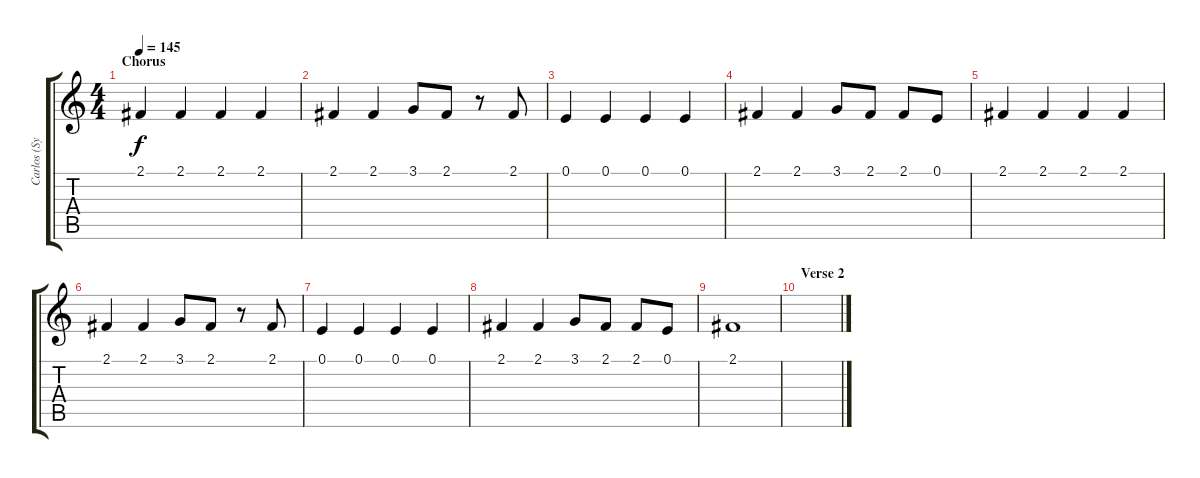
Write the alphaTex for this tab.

\track ("Carlos (Synth 1)" "Carlos (Sy") {instrument drawbarorgan}
\staff {score tabs}
\tuning (E4 B3 G3 D3 A2 E2) {hide}
\ts (4 4)
\section ("" "Chorus")
\tempo 145
\clef g2
\ks c
2.1.4{dy f} 2.1.4 2.1.4 2.1.4 |
2.1.4 2.1.4 3.1.8 2.1.8 r.8 2.1.8 |
0.1.4 0.1.4 0.1.4 0.1.4 |
2.1.4 2.1.4 3.1.8 2.1.8 2.1.8 0.1.8 |
2.1.4 2.1.4 2.1.4 2.1.4 |
2.1.4 2.1.4 3.1.8 2.1.8 r.8 2.1.8 |
0.1.4 0.1.4 0.1.4 0.1.4 |
2.1.4 2.1.4 3.1.8 2.1.8 2.1.8 0.1.8 |
2.1.1 |
\section ("" "Verse 2")
